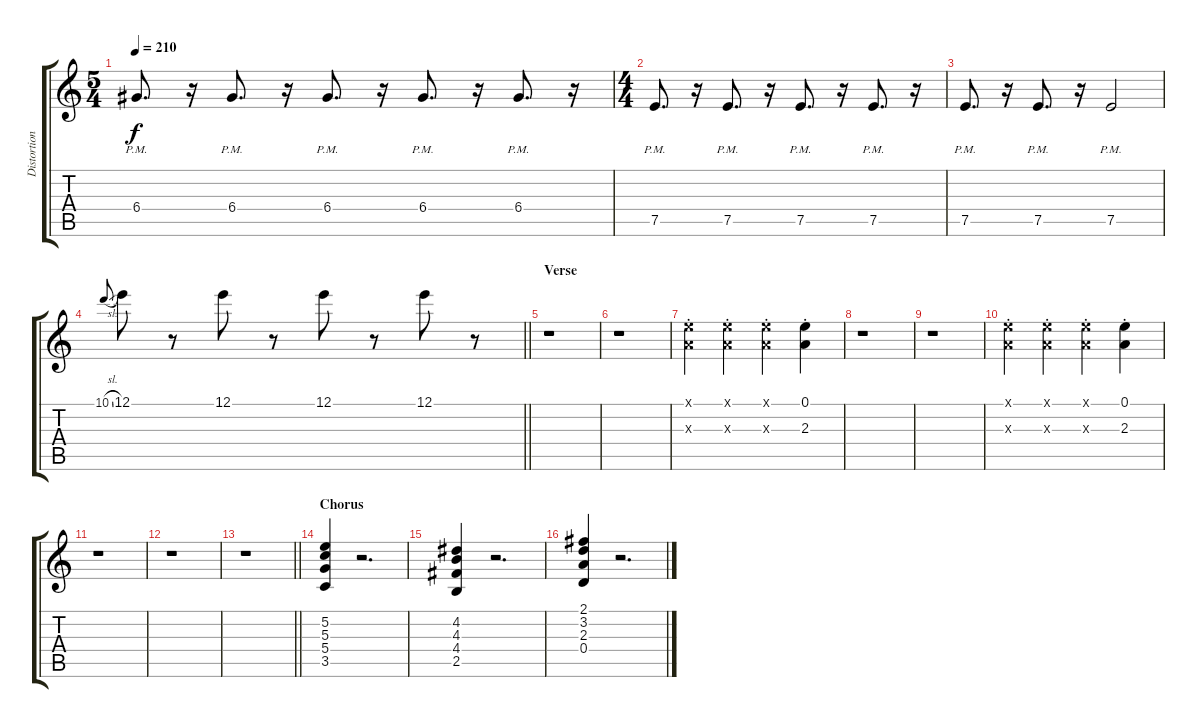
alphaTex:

\track ("Distortion Guitar" "Distortion") {instrument overdrivenguitar}
\staff {score tabs}
\tuning (E4 B3 G3 D3 A2 E2) {hide}
\ts (5 4)
\tempo 210
\clef g2
\ks c
6.4{pm}.8{d dy f} r.16 6.4{pm}.8{d} r.16 6.4{pm}.8{d} r.16 6.4{pm}.8{d} r.16 6.4{pm}.8{d} r.16 |
\ts (4 4)
7.5{pm}.8{d} r.16 7.5{pm}.8{d} r.16 7.5{pm}.8{d} r.16 7.5{pm}.8{d} r.16 |
7.5{pm}.8{d} r.16 7.5{pm}.8{d} r.16 7.5{pm}.2 |
\barLineRight lightlight
10.1{sl}.8{gr onbeat} 12.1.8 r.8 12.1.8 r.8 12.1.8 r.8 12.1.8 r.8 |
\section ("" "Verse")
r.1 |
r.1 |
(0.1{st x} 2.3{st x}).4 (0.1{st x} 2.3{st x}).4 (0.1{st x} 2.3{st x}).4 (0.1{st} 2.3{st}).4 |
r.1 |
r.1 |
(0.1{st x} 2.3{st x}).4 (0.1{st x} 2.3{st x}).4 (0.1{st x} 2.3{st x}).4 (0.1{st} 2.3{st}).4 |
r.1 |
r.1 |
\barLineRight lightlight
r.1 |
\section ("" "Chorus")
(5.2 5.3 5.4 3.5).4 r.2{d} |
(4.2 4.3 4.4 2.5).4 r.2{d} |
(2.1 3.2 2.3 0.4).4 r.2{d}
